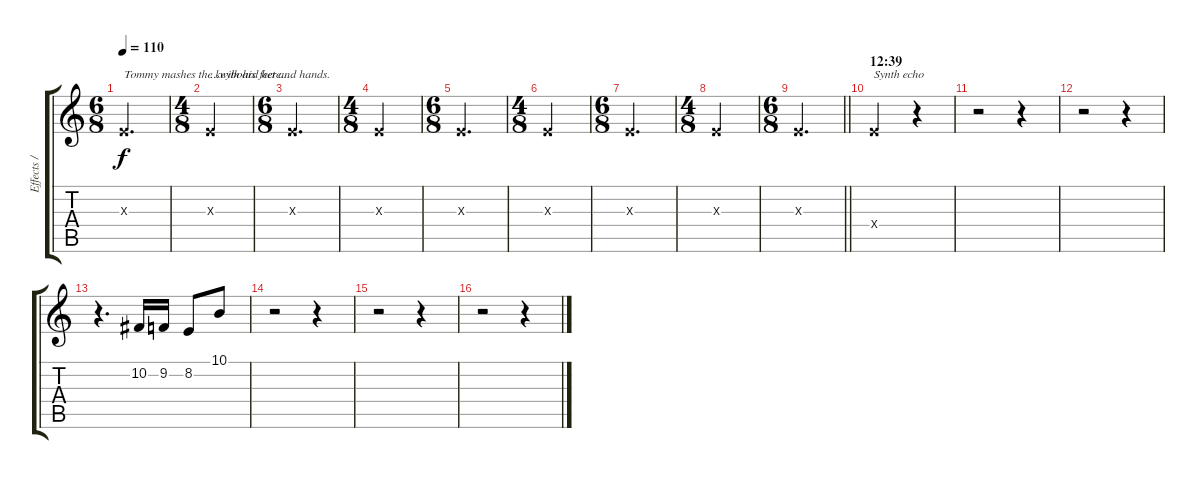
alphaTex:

\track ("Effects / Vocals / Add'l Guitar" "Effects / ") {instrument lead2sawtooth}
\staff {score tabs}
\tuning (Db4 Ab3 E3 B2 Gb2 Db2) {hide}
\ts (6 8)
\tempo 110
\clef g2
\ks c
12.3{x}.2{d txt "Tommy mashes the keyboard here..." dy f} |
\ts (4 8)
12.3{x}.2{txt "...with his feet and hands."} |
\ts (6 8)
12.3{x}.2{d} |
\ts (4 8)
12.3{x}.2 |
\ts (6 8)
12.3{x}.2{d} |
\ts (4 8)
12.3{x}.2 |
\ts (6 8)
12.3{x}.2{d} |
\ts (4 8)
12.3{x}.2 |
\ts (6 8)
\barLineRight lightlight
12.3{x}.2{d} |
\section ("" "12:39")
17.4{x}.2{txt "Synth echo"} r.4 |
r.2 r.4 |
r.2 r.4 |
r.4{d} 10.2.16{volume 11 instrument rockorgan} 9.2.16{beam split} 8.2.8 10.1.8 |
r.2 r.4 |
r.2 r.4 |
r.2 r.4
